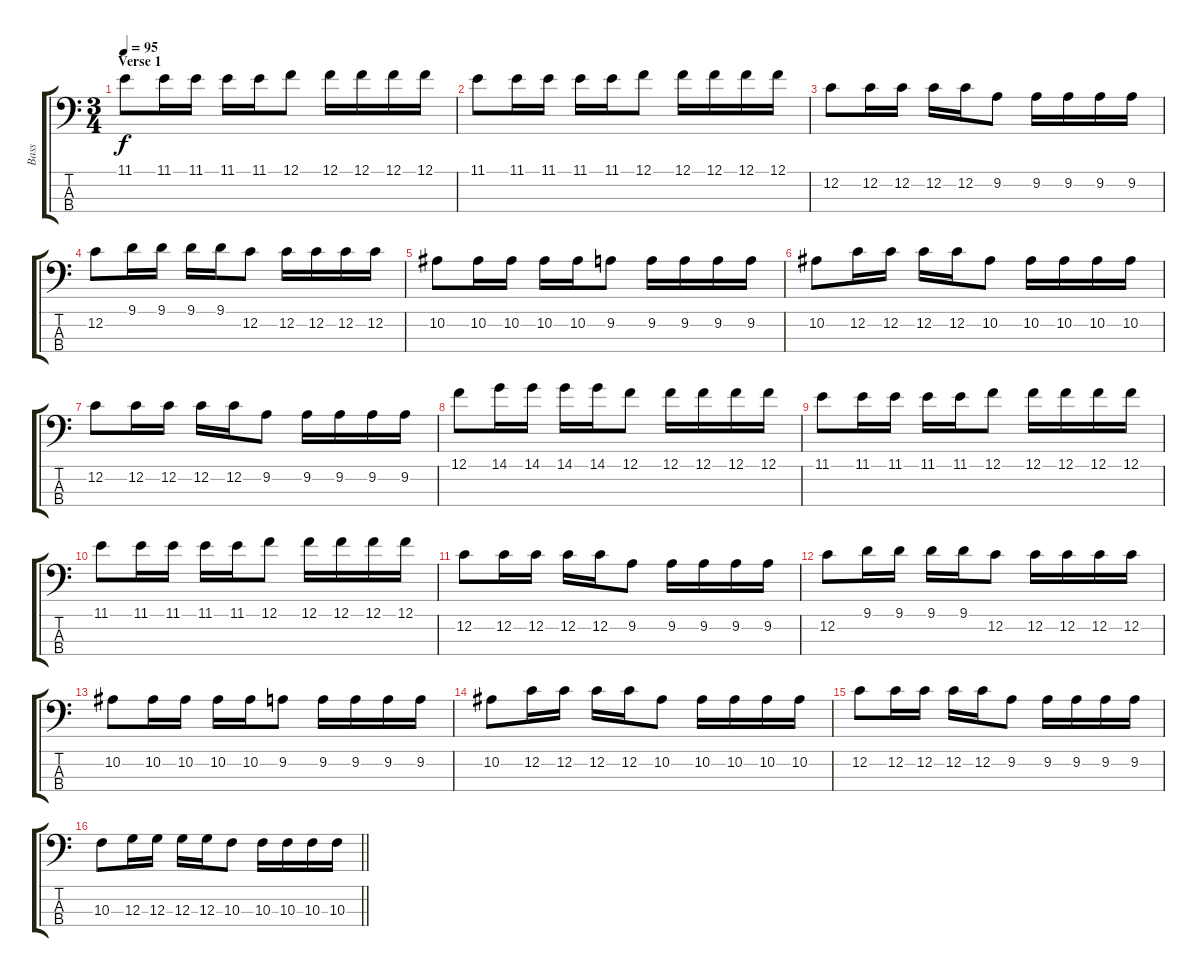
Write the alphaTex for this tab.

\track ("Bass" "Bass") {instrument electricbassfinger}
\staff {score tabs}
\tuning (F2 C2 G1 D1) {hide}
\ts (3 4)
\section ("" "Verse 1")
\tempo 95
\clef f4
\ks c
11.1.8{dy f} 11.1.16 11.1.16 11.1.16 11.1.16 12.1.8 12.1.16 12.1.16 12.1.16 12.1.16 |
11.1.8 11.1.16 11.1.16 11.1.16 11.1.16 12.1.8 12.1.16 12.1.16 12.1.16 12.1.16 |
12.2.8 12.2.16 12.2.16 12.2.16 12.2.16 9.2.8 9.2.16 9.2.16 9.2.16 9.2.16 |
12.2.8 9.1.16 9.1.16 9.1.16 9.1.16 12.2.8 12.2.16 12.2.16 12.2.16 12.2.16 |
10.2.8 10.2.16 10.2.16 10.2.16 10.2.16 9.2.8 9.2.16 9.2.16 9.2.16 9.2.16 |
10.2.8 12.2.16 12.2.16 12.2.16 12.2.16 10.2.8 10.2.16 10.2.16 10.2.16 10.2.16 |
12.2.8 12.2.16 12.2.16 12.2.16 12.2.16 9.2.8 9.2.16 9.2.16 9.2.16 9.2.16 |
12.1.8 14.1.16 14.1.16 14.1.16 14.1.16 12.1.8 12.1.16 12.1.16 12.1.16 12.1.16 |
11.1.8 11.1.16 11.1.16 11.1.16 11.1.16 12.1.8 12.1.16 12.1.16 12.1.16 12.1.16 |
11.1.8 11.1.16 11.1.16 11.1.16 11.1.16 12.1.8 12.1.16 12.1.16 12.1.16 12.1.16 |
12.2.8 12.2.16 12.2.16 12.2.16 12.2.16 9.2.8 9.2.16 9.2.16 9.2.16 9.2.16 |
12.2.8 9.1.16 9.1.16 9.1.16 9.1.16 12.2.8 12.2.16 12.2.16 12.2.16 12.2.16 |
10.2.8 10.2.16 10.2.16 10.2.16 10.2.16 9.2.8 9.2.16 9.2.16 9.2.16 9.2.16 |
10.2.8 12.2.16 12.2.16 12.2.16 12.2.16 10.2.8 10.2.16 10.2.16 10.2.16 10.2.16 |
12.2.8 12.2.16 12.2.16 12.2.16 12.2.16 9.2.8 9.2.16 9.2.16 9.2.16 9.2.16 |
\barLineRight lightlight
10.3.8 12.3.16 12.3.16 12.3.16 12.3.16 10.3.8 10.3.16 10.3.16 10.3.16 10.3.16
